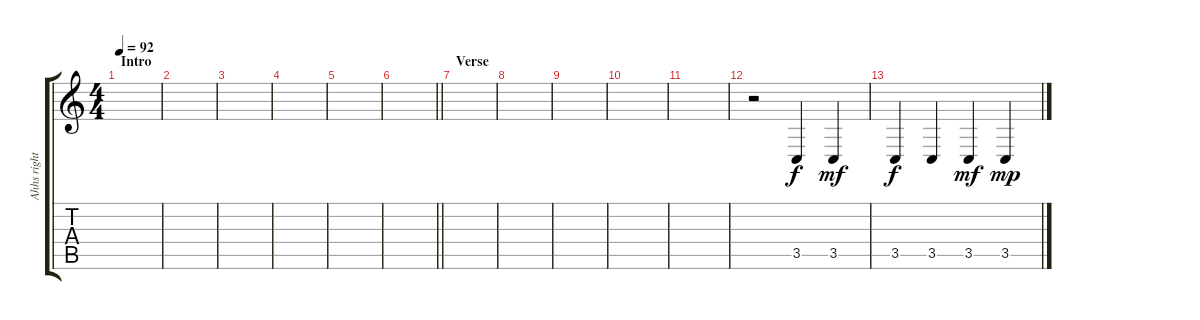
\track ("Ahhs right" "Ahhs right") {instrument altosax}
\staff {score tabs}
\tuning (E4 B3 G3 D3 A2 E2) {hide}
\ts (4 4)
\section ("" "Intro")
\tempo 92
\clef g2
\ks c
|
|
|
|
|
\barLineRight lightlight
|
\section ("" "Verse")
|
|
|
|
|
r.2 3.5.4 3.5.4{dy mf} |
3.5.4{dy f} 3.5.4 3.5.4{dy mf} 3.5.4{dy mp}
